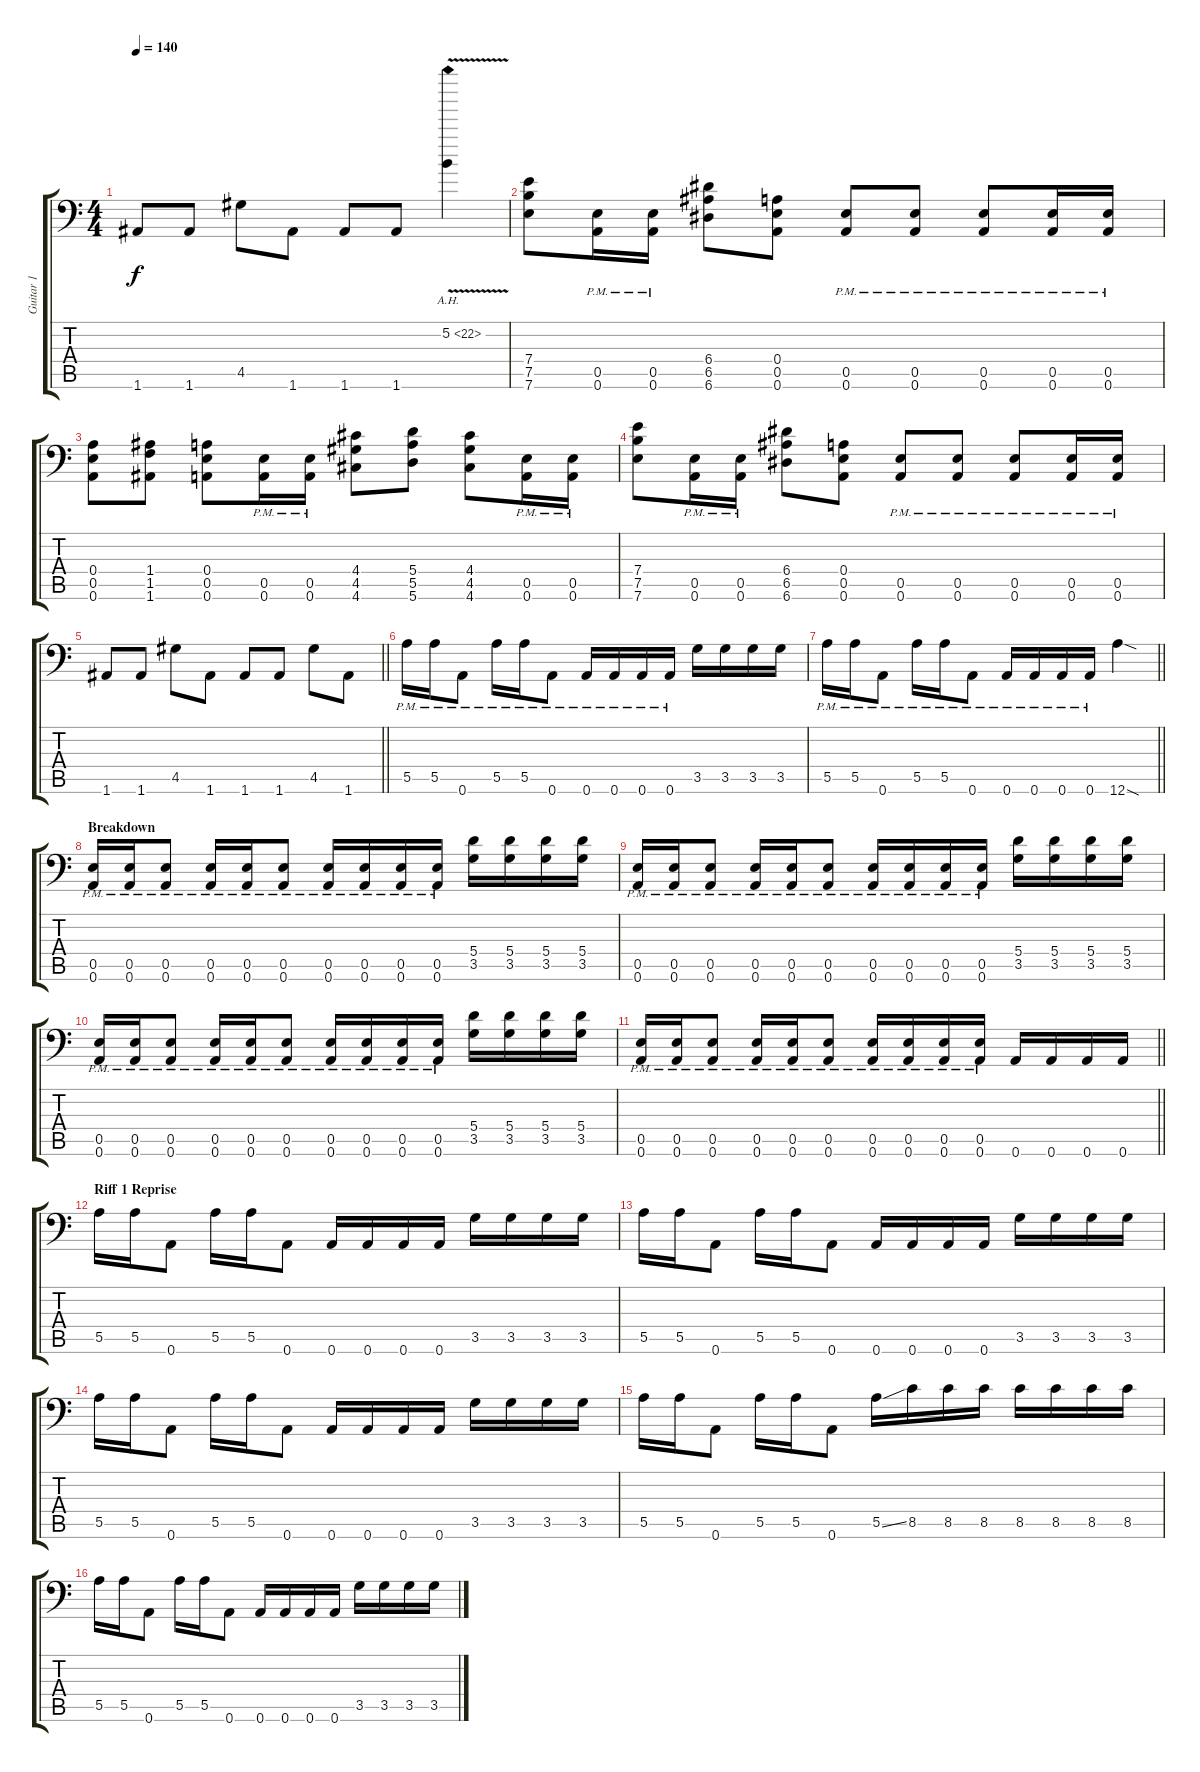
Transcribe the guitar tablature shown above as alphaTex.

\track ("Guitar 1" "Guitar 1") {instrument distortionguitar}
\staff {score tabs}
\tuning (B3 Gb3 D3 A2 E2 A1) {hide}
\ts (4 4)
\tempo 140
\clef f4
\ks c
1.6.8{dy f} 1.6.8 4.5.8 1.6.8 1.6.8 1.6.8 5.2{ah 17 v}.4 |
(7.4 7.5 7.6).8 (0.5{pm} 0.6{pm}).16 (0.5{pm} 0.6{pm}).16 (6.4 6.5 6.6).8 (0.4 0.5 0.6).8 (0.5{pm} 0.6{pm}).8 (0.5{pm} 0.6{pm}).8 (0.5{pm} 0.6{pm}).8 (0.5{pm} 0.6{pm}).16 (0.5{pm} 0.6{pm}).16 |
(0.4 0.5 0.6).8 (1.4 1.5 1.6).8 (0.4 0.5 0.6).8 (0.5{pm} 0.6{pm}).16 (0.5{pm} 0.6{pm}).16 (4.4 4.5 4.6).8 (5.4 5.5 5.6).8 (4.4 4.5 4.6).8 (0.5{pm} 0.6{pm}).16 (0.5{pm} 0.6{pm}).16 |
(7.4 7.5 7.6).8 (0.5{pm} 0.6{pm}).16 (0.5{pm} 0.6{pm}).16 (6.4 6.5 6.6).8 (0.4 0.5 0.6).8 (0.5{pm} 0.6{pm}).8 (0.5{pm} 0.6{pm}).8 (0.5{pm} 0.6{pm}).8 (0.5{pm} 0.6{pm}).16 (0.5{pm} 0.6{pm}).16 |
\barLineRight lightlight
1.6.8 1.6.8 4.5.8 1.6.8 1.6.8 1.6.8 4.5.8 1.6.8 |
\section ("" "")
5.5{pm}.16 5.5{pm}.16 0.6{pm}.8 5.5{pm}.16 5.5{pm}.16 0.6{pm}.8 0.6{pm}.16 0.6{pm}.16 0.6{pm}.16 0.6{pm}.16 3.5.16 3.5.16 3.5.16 3.5.16 |
\barLineRight lightlight
5.5{pm}.16 5.5{pm}.16 0.6{pm}.8 5.5{pm}.16 5.5{pm}.16 0.6{pm}.8 0.6{pm}.16 0.6{pm}.16 0.6{pm}.16 0.6{pm}.16 12.6{sod}.4 |
\section ("" "Breakdown")
(0.5{pm} 0.6{pm}).16 (0.5{pm} 0.6{pm}).16 (0.5{pm} 0.6{pm}).8 (0.5{pm} 0.6{pm}).16 (0.5{pm} 0.6{pm}).16 (0.5{pm} 0.6{pm}).8 (0.5{pm} 0.6{pm}).16 (0.5{pm} 0.6{pm}).16 (0.5{pm} 0.6{pm}).16 (0.5{pm} 0.6{pm}).16 (5.4 3.5).16 (5.4 3.5).16 (5.4 3.5).16 (5.4 3.5).16 |
(0.5{pm} 0.6{pm}).16 (0.5{pm} 0.6{pm}).16 (0.5{pm} 0.6{pm}).8 (0.5{pm} 0.6{pm}).16 (0.5{pm} 0.6{pm}).16 (0.5{pm} 0.6{pm}).8 (0.5{pm} 0.6{pm}).16 (0.5{pm} 0.6{pm}).16 (0.5{pm} 0.6{pm}).16 (0.5{pm} 0.6{pm}).16 (5.4 3.5).16 (5.4 3.5).16 (5.4 3.5).16 (5.4 3.5).16 |
(0.5{pm} 0.6{pm}).16 (0.5{pm} 0.6{pm}).16 (0.5{pm} 0.6{pm}).8 (0.5{pm} 0.6{pm}).16 (0.5{pm} 0.6{pm}).16 (0.5{pm} 0.6{pm}).8 (0.5{pm} 0.6{pm}).16 (0.5{pm} 0.6{pm}).16 (0.5{pm} 0.6{pm}).16 (0.5{pm} 0.6{pm}).16 (5.4 3.5).16 (5.4 3.5).16 (5.4 3.5).16 (5.4 3.5).16 |
\barLineRight lightlight
(0.5{pm} 0.6{pm}).16 (0.5{pm} 0.6{pm}).16 (0.5{pm} 0.6{pm}).8 (0.5{pm} 0.6{pm}).16 (0.5{pm} 0.6{pm}).16 (0.5{pm} 0.6{pm}).8 (0.5{pm} 0.6{pm}).16 (0.5{pm} 0.6{pm}).16 (0.5{pm} 0.6{pm}).16 (0.5{pm} 0.6{pm}).16 0.6.16 0.6.16 0.6.16 0.6.16 |
\section ("" "Riff 1 Reprise")
5.5.16 5.5.16 0.6.8 5.5.16 5.5.16 0.6.8 0.6.16 0.6.16 0.6.16 0.6.16 3.5.16 3.5.16 3.5.16 3.5.16 |
5.5.16 5.5.16 0.6.8 5.5.16 5.5.16 0.6.8 0.6.16 0.6.16 0.6.16 0.6.16 3.5.16 3.5.16 3.5.16 3.5.16 |
5.5.16 5.5.16 0.6.8 5.5.16 5.5.16 0.6.8 0.6.16 0.6.16 0.6.16 0.6.16 3.5.16 3.5.16 3.5.16 3.5.16 |
5.5.16 5.5.16 0.6.8 5.5.16 5.5.16 0.6.8 5.5{ss}.16 8.5.16 8.5.16 8.5.16 8.5.16 8.5.16 8.5.16 8.5.16 |
5.5.16 5.5.16 0.6.8 5.5.16 5.5.16 0.6.8 0.6.16 0.6.16 0.6.16 0.6.16 3.5.16 3.5.16 3.5.16 3.5.16
